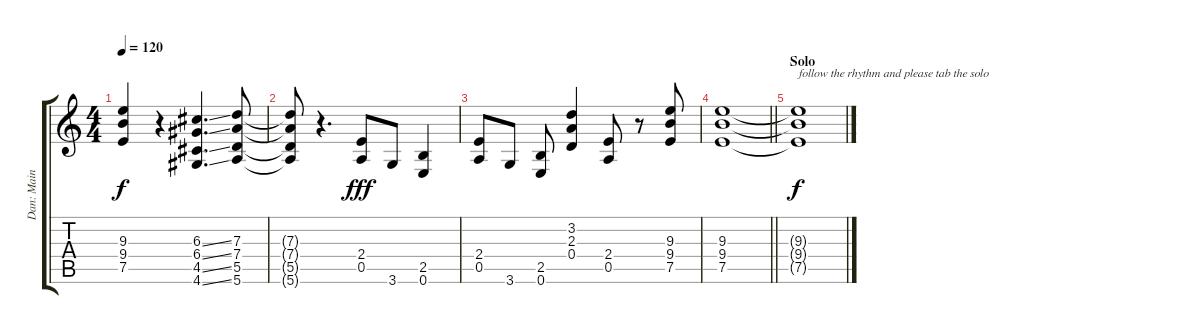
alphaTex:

\track ("Dan: Main Guitar" "Dan: Main ") {instrument distortionguitar}
\staff {score tabs}
\tuning (E4 B3 G3 D3 A2 E2) {hide}
\ts (4 4)
\tempo 120
\clef g2
\ks c
(9.3 9.4 7.5).4{dy f} r.4 (6.3{ss} 6.4{ss} 4.5{ss} 4.6{ss}).4{d} (7.3 7.4 5.5 5.6).8 |
(7.3{t} 7.4{t} 5.5{t} 5.6{t}).8 r.4{d} (2.4 0.5).8{dy fff} 3.6.8 (2.5 0.6).4 |
(2.4 0.5).8 3.6.8 (2.5 0.6).8 (3.2 2.3 0.4).4 (2.4 0.5).8 r.8 (9.3 9.4 7.5).8 |
\barLineRight lightlight
(9.3 9.4 7.5).1 |
\section ("" "Solo")
(9.3{t} 9.4{t} 7.5{t}).1{txt "follow the rhythm and please tab the solo" dy f}
